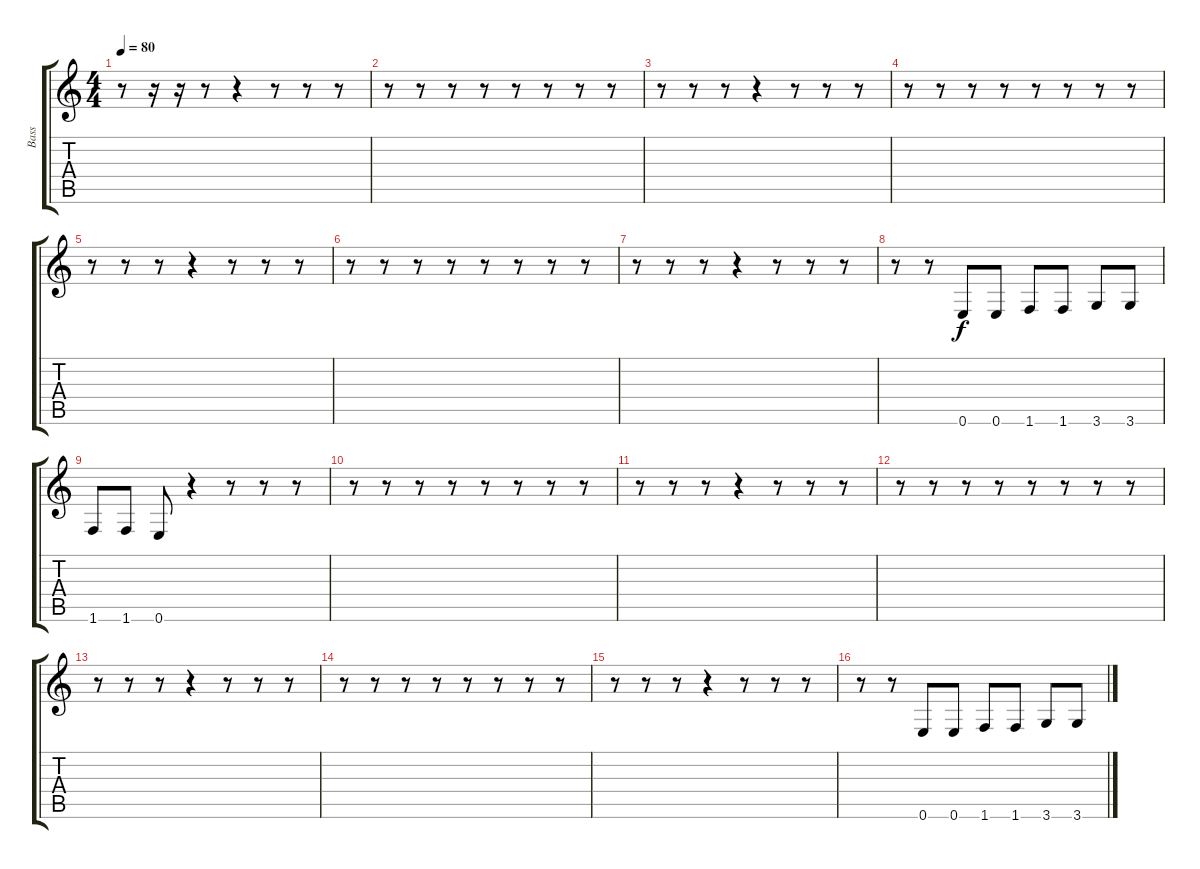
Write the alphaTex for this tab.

\track ("Bass" "Bass") {instrument electricbassfinger}
\staff {score tabs}
\tuning (E4 B3 G3 D3 A2 E2) {hide}
\ts (4 4)
\tempo 80
\clef g2
\ks c
r.8{dy f} r.16 r.16 r.8 r.4 r.8 r.8 r.8 |
r.8 r.8 r.8 r.8 r.8 r.8 r.8 r.8 |
r.8 r.8 r.8 r.4 r.8 r.8 r.8 |
r.8 r.8 r.8 r.8 r.8 r.8 r.8 r.8 |
r.8 r.8 r.8 r.4 r.8 r.8 r.8 |
r.8 r.8 r.8 r.8 r.8 r.8 r.8 r.8 |
r.8 r.8 r.8 r.4 r.8 r.8 r.8 |
r.8 r.8 0.6.8 0.6.8 1.6.8 1.6.8 3.6.8 3.6.8 |
1.6.8 1.6.8 0.6.8 r.4 r.8 r.8 r.8 |
r.8 r.8 r.8 r.8 r.8 r.8 r.8 r.8 |
r.8 r.8 r.8 r.4 r.8 r.8 r.8 |
r.8 r.8 r.8 r.8 r.8 r.8 r.8 r.8 |
r.8 r.8 r.8 r.4 r.8 r.8 r.8 |
r.8 r.8 r.8 r.8 r.8 r.8 r.8 r.8 |
r.8 r.8 r.8 r.4 r.8 r.8 r.8 |
r.8 r.8 0.6.8 0.6.8 1.6.8 1.6.8 3.6.8 3.6.8
